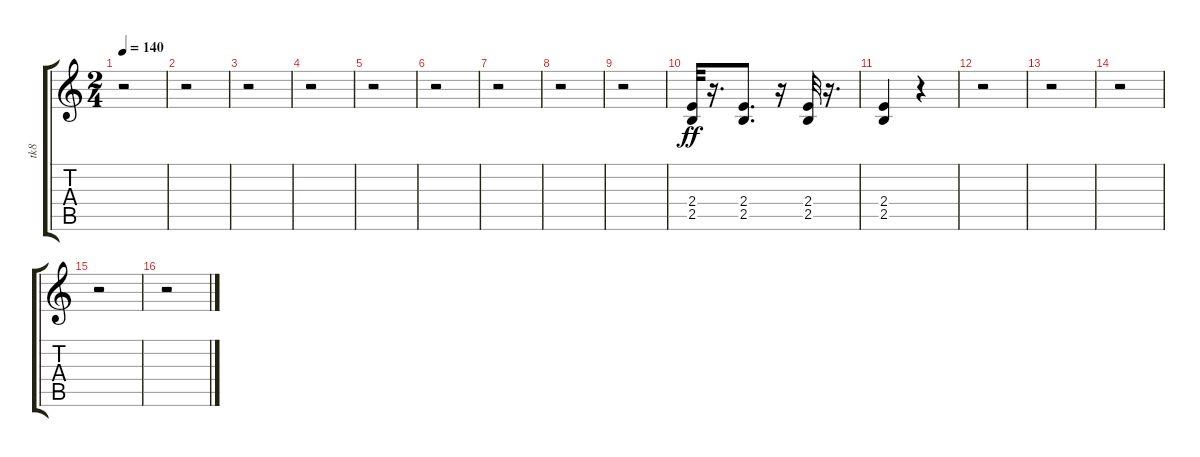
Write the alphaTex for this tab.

\track ("tk8" "tk8") {instrument distortionguitar}
\staff {score tabs}
\tuning (E4 B3 G3 D3 A2 E2) {hide}
\ts (2 4)
\tempo 140
\clef g2
\ks c
r.2{dy ff} |
r.2 |
r.2 |
r.2 |
r.2 |
r.2 |
r.2 |
r.2 |
r.2 |
(2.4 2.5).32{volume 11} r.16{d} (2.4 2.5).8{d} r.16 (2.4 2.5).32 r.16{d} |
(2.4 2.5).4 r.4 |
r.2 |
r.2 |
r.2 |
r.2 |
r.2
